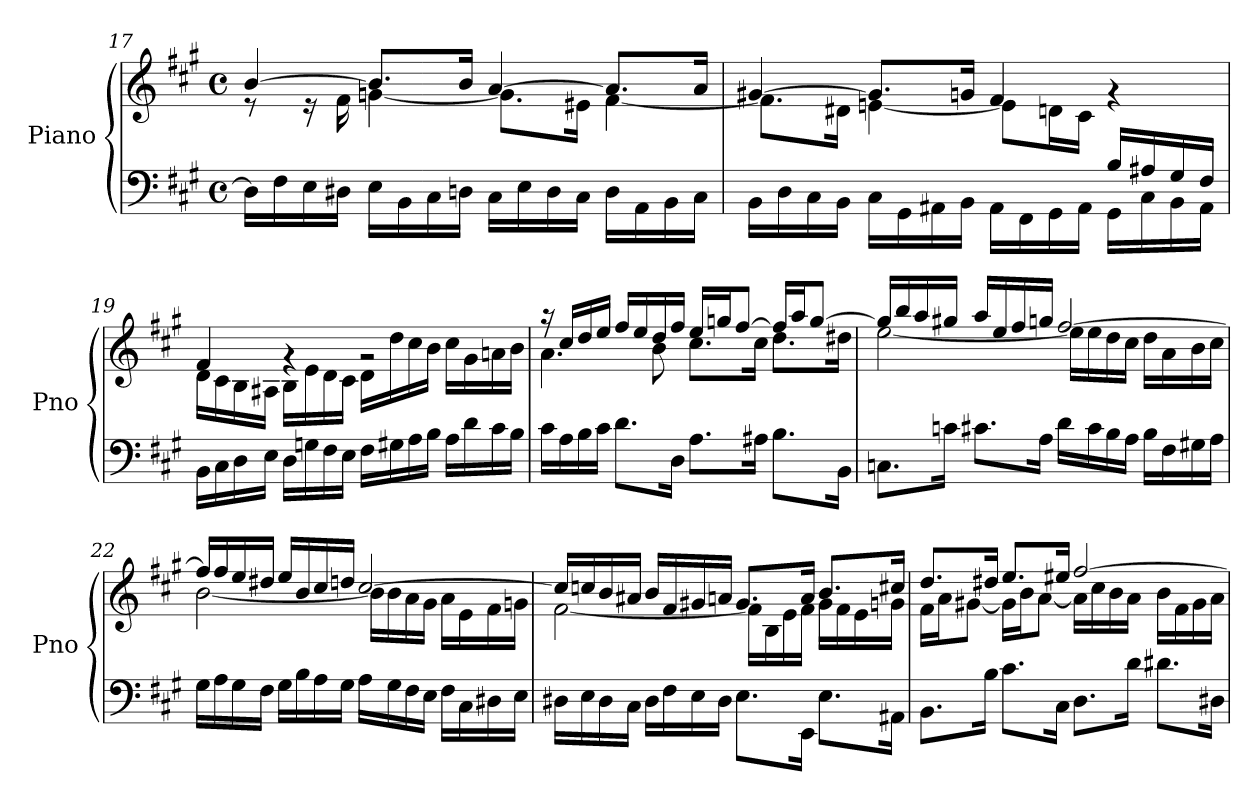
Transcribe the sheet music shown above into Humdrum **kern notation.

**kern	**kern
*part1	*part1
*staff2	*staff1
*I"Piano	*
*I'Pno	*
*clefF4	*clefG2
*k[f#c#g#]	*k[f#c#g#]
*M4/4	*M4/4
*met(c)	*met(c)
=17	=17
*	*^
16D\LL]	[4b/	8r
16F#\	.	.
16E\	.	16r
16D#X\JJ	.	16f#\
16E\LL	8.b/L]	[4gn\
16BB\	.	.
16C#\	.	.
16Dn\JJ	16b/Jk	.
16C#\LL	[4a/	8.g\L]
16E\	.	.
16D\	.	.
16C#\JJ	.	16e#X\Jk
16D\LL	8.a/L]	[4f#\
16AA\	.	.
16BB\	.	.
16C#\JJ	16a/Jk	.
!!LO:LB:g=z	!!
=18	=18	=18
*^	*	*
2.ryy	16BB\LL	[4g#X/	8.f#\L]
.	16D\	.	.
.	16C#\	.	.
.	16BB\JJ	.	16d#X\Jk
.	16C#\LL	8.g#/L]	[4en\
.	16GG#\	.	.
.	16AA#X\	.	.
.	16BB\JJ	16gn/Jk	.
.	16AA#\LL	4f#/	8e\L]
.	16FF#\	.	.
.	16GG#\	.	16dn\L
.	16AA#\JJ	.	16c#\JJ
16B/LL	16GG#\LL	4rg	4ryy
16A#X/	16C#\	.	.
16G#/	16BB\	.	.
16F#/JJ	16AA#\JJ	.	.
*v	*v	*	*
=19	=19	=19
16BB\LL	4f#/	16d\LL
16C#\	.	16c#\
16D\	.	16B\
16E\JJ	.	16A#X\JJ
16D\LL	4rg	16B\LL
16Gn\	.	16e\
16F#\	.	16d\
16E\JJ	.	16c#\JJ
16F#\LL	2rg	16d\LL
16G#X\	.	16dd\
16A\	.	16cc#\
16B\JJ	.	16b\JJ
16A\LL	.	16cc#\LL
16d\	.	16g#\
16c#\	.	16an\
16B\JJ	.	16b\JJ
=20	=20	=20
16c#\LL	16r	4.a\
16A\	16cc#/LL	.
16B\	16dd/	.
16c#\JJ	16ee/JJ	.
8.d\L	16ff#/LL	.
.	16ee/	.
.	16dd/	8b\
16D\Jk	16ff#/JJ	.
8.A\L	16ee/LL	8.cc#\L
.	16ggn/J	.
.	[8ff#/J	.
16A#X\Jk	.	16cc#\Jk
8.B\L	16ff#/LL]	8.dd\L
.	16aa/J	.
.	[8gg/J	.
16BB\Jk	.	16dd#X\Jk
!!LO:LB:g=z	!!
=21	=21	=21
8.Cn\L	16gg/LL]	[2ee\
.	16bb/	.
.	16aa/	.
16cn\Jk	16gg#X/JJ	.
8.c#X\L	16aa/LL	.
.	16ee/	.
.	16ff#/	.
16A\Jk	16ggn/JJ	.
16d\LL	[2ff#/	16ee\LL]
16c#\	.	16ee\
16B\	.	16dd\
16A\JJ	.	16cc#\JJ
16B\LL	.	16dd\LL
16F#\	.	16a\
16G#X\	.	16b\
16A\JJ	.	16cc#\JJ
=22	=22	=22
16G#\LL	16ff#/LL]	[2b\
16A\	16ff#/	.
16G#\	16ee/	.
16F#\JJ	16dd#X/JJ	.
16G#\LL	16ee/LL	.
16B\	16b/	.
16A\	16cc#/	.
16G#\JJ	16ddn/JJ	.
16A\LL	[2cc#/	16b\LL]
16G#\	.	16b\
16F#\	.	16a\
16E\JJ	.	16g#\JJ
16F#\LL	.	16a\LL
16C#\	.	16e\
16D#X\	.	16f#\
16E\JJ	.	16gn\JJ
!!LO:LB:g=z	!!
=23	=23	=23
16D#X\LL	16cc#/LL]	[2f#\
16E\	16ccn/	.
16D#\	16b/	.
16C#\JJ	16a#X/JJ	.
16D#\LL	16b/LL	.
16F#\	16f#/	.
16E\	16g#X/	.
16D#\JJ	16an/JJ	.
8.E\L	8.g#/L	16f#\LL]
.	.	16B\
.	.	16e\
16EE\Jk	16a/Jk	16f#\JJ
8.E\L	8.b/L	16g#\LL
.	.	16f#\
.	.	16e\
16AA#X\Jk	16cc#X/Jk	16gn\JJ
=24	=24	=24
8.BB\L	8.dd/L	16f#\LL
.	.	16a\J
.	.	[8g#X\J
16B\Jk	16dd#X/Jk	.
8.c#\L	8.ee/L	16g#\LL]
.	.	16b\J
.	.	[8a\J
16C#\Jk	16ee#X/Jk	.
8.D\L	[2ff#/	16a\LL]
.	.	16cc#\
.	.	16b\
16d\Jk	.	16a\JJ
8.d#X\L	.	16b\LL
.	.	16f#\
.	.	16g#\
16D#X\Jk	.	16a\JJ
*	*v	*v
=	=
*-	*-
